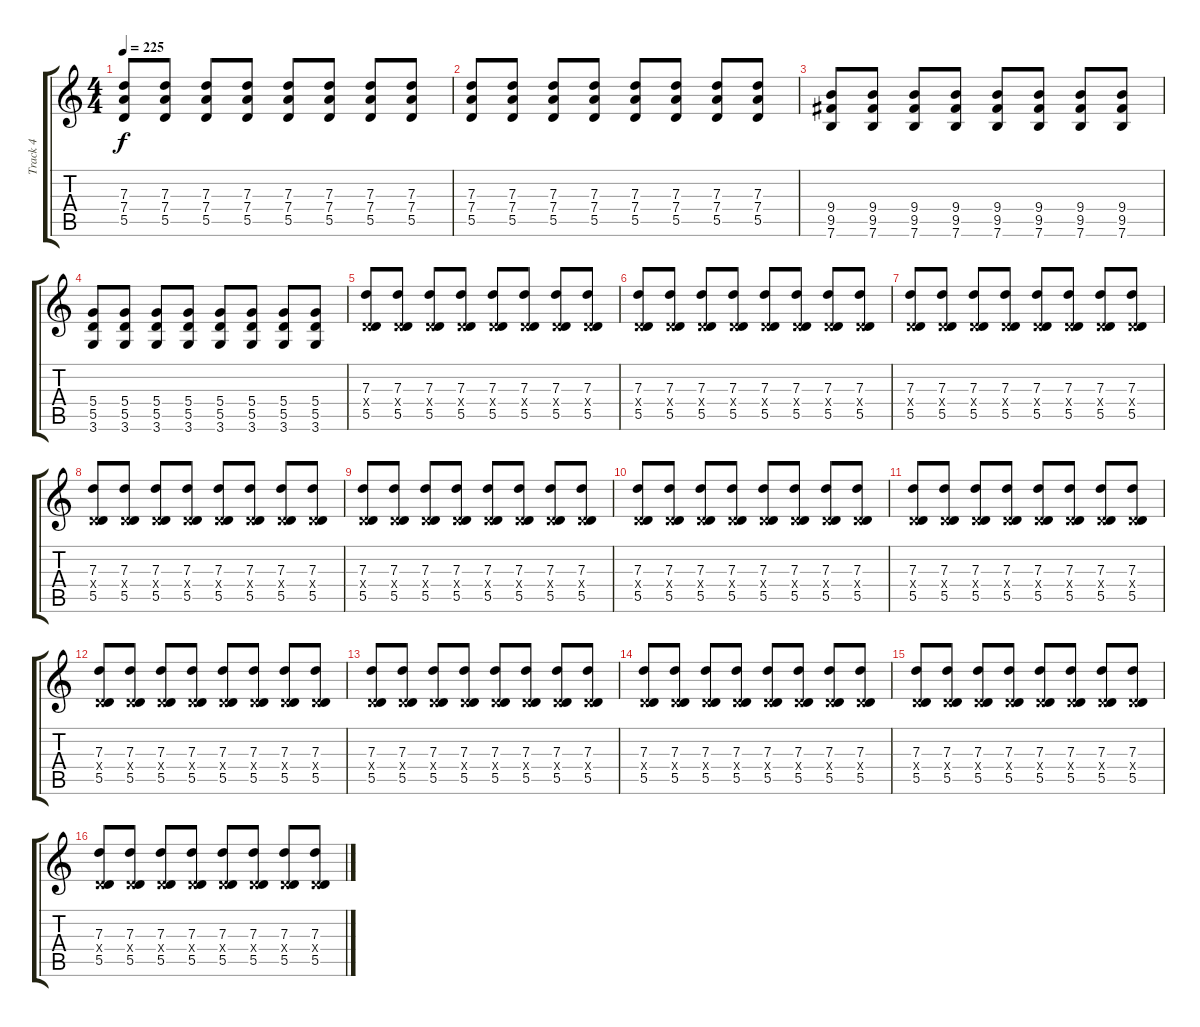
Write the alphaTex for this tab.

\track ("Track 4" "Track 4") {instrument distortionguitar}
\staff {score tabs}
\tuning (E4 B3 G3 D3 A2 E2) {hide}
\ts (4 4)
\tempo 225
\clef g2
\ks c
(7.3 7.4 5.5).8{dy f} (7.3 7.4 5.5).8 (7.3 7.4 5.5).8 (7.3 7.4 5.5).8 (7.3 7.4 5.5).8 (7.3 7.4 5.5).8 (7.3 7.4 5.5).8 (7.3 7.4 5.5).8 |
(7.3 7.4 5.5).8 (7.3 7.4 5.5).8 (7.3 7.4 5.5).8 (7.3 7.4 5.5).8 (7.3 7.4 5.5).8 (7.3 7.4 5.5).8 (7.3 7.4 5.5).8 (7.3 7.4 5.5).8 |
(9.4 9.5 7.6).8 (9.4 9.5 7.6).8 (9.4 9.5 7.6).8 (9.4 9.5 7.6).8 (9.4 9.5 7.6).8 (9.4 9.5 7.6).8 (9.4 9.5 7.6).8 (9.4 9.5 7.6).8 |
(5.4 5.5 3.6).8 (5.4 5.5 3.6).8 (5.4 5.5 3.6).8 (5.4 5.5 3.6).8 (5.4 5.5 3.6).8 (5.4 5.5 3.6).8 (5.4 5.5 3.6).8 (5.4 5.5 3.6).8 |
(7.3 0.4{x} 5.5).8 (7.3 0.4{x} 5.5).8 (7.3 0.4{x} 5.5).8 (7.3 0.4{x} 5.5).8 (7.3 0.4{x} 5.5).8 (7.3 0.4{x} 5.5).8 (7.3 0.4{x} 5.5).8 (7.3 0.4{x} 5.5).8 |
(7.3 0.4{x} 5.5).8 (7.3 0.4{x} 5.5).8 (7.3 0.4{x} 5.5).8 (7.3 0.4{x} 5.5).8 (7.3 0.4{x} 5.5).8 (7.3 0.4{x} 5.5).8 (7.3 0.4{x} 5.5).8 (7.3 0.4{x} 5.5).8 |
(7.3 0.4{x} 5.5).8 (7.3 0.4{x} 5.5).8 (7.3 0.4{x} 5.5).8 (7.3 0.4{x} 5.5).8 (7.3 0.4{x} 5.5).8 (7.3 0.4{x} 5.5).8 (7.3 0.4{x} 5.5).8 (7.3 0.4{x} 5.5).8 |
(7.3 0.4{x} 5.5).8 (7.3 0.4{x} 5.5).8 (7.3 0.4{x} 5.5).8 (7.3 0.4{x} 5.5).8 (7.3 0.4{x} 5.5).8 (7.3 0.4{x} 5.5).8 (7.3 0.4{x} 5.5).8 (7.3 0.4{x} 5.5).8 |
(7.3 0.4{x} 5.5).8 (7.3 0.4{x} 5.5).8 (7.3 0.4{x} 5.5).8 (7.3 0.4{x} 5.5).8 (7.3 0.4{x} 5.5).8 (7.3 0.4{x} 5.5).8 (7.3 0.4{x} 5.5).8 (7.3 0.4{x} 5.5).8 |
(7.3 0.4{x} 5.5).8 (7.3 0.4{x} 5.5).8 (7.3 0.4{x} 5.5).8 (7.3 0.4{x} 5.5).8 (7.3 0.4{x} 5.5).8 (7.3 0.4{x} 5.5).8 (7.3 0.4{x} 5.5).8 (7.3 0.4{x} 5.5).8 |
(7.3 0.4{x} 5.5).8 (7.3 0.4{x} 5.5).8 (7.3 0.4{x} 5.5).8 (7.3 0.4{x} 5.5).8 (7.3 0.4{x} 5.5).8 (7.3 0.4{x} 5.5).8 (7.3 0.4{x} 5.5).8 (7.3 0.4{x} 5.5).8 |
(7.3 0.4{x} 5.5).8 (7.3 0.4{x} 5.5).8 (7.3 0.4{x} 5.5).8 (7.3 0.4{x} 5.5).8 (7.3 0.4{x} 5.5).8 (7.3 0.4{x} 5.5).8 (7.3 0.4{x} 5.5).8 (7.3 0.4{x} 5.5).8 |
(7.3 0.4{x} 5.5).8 (7.3 0.4{x} 5.5).8 (7.3 0.4{x} 5.5).8 (7.3 0.4{x} 5.5).8 (7.3 0.4{x} 5.5).8 (7.3 0.4{x} 5.5).8 (7.3 0.4{x} 5.5).8 (7.3 0.4{x} 5.5).8 |
(7.3 0.4{x} 5.5).8 (7.3 0.4{x} 5.5).8 (7.3 0.4{x} 5.5).8 (7.3 0.4{x} 5.5).8 (7.3 0.4{x} 5.5).8 (7.3 0.4{x} 5.5).8 (7.3 0.4{x} 5.5).8 (7.3 0.4{x} 5.5).8 |
(7.3 0.4{x} 5.5).8 (7.3 0.4{x} 5.5).8 (7.3 0.4{x} 5.5).8 (7.3 0.4{x} 5.5).8 (7.3 0.4{x} 5.5).8 (7.3 0.4{x} 5.5).8 (7.3 0.4{x} 5.5).8 (7.3 0.4{x} 5.5).8 |
(7.3 0.4{x} 5.5).8 (7.3 0.4{x} 5.5).8 (7.3 0.4{x} 5.5).8 (7.3 0.4{x} 5.5).8 (7.3 0.4{x} 5.5).8 (7.3 0.4{x} 5.5).8 (7.3 0.4{x} 5.5).8 (7.3 0.4{x} 5.5).8
